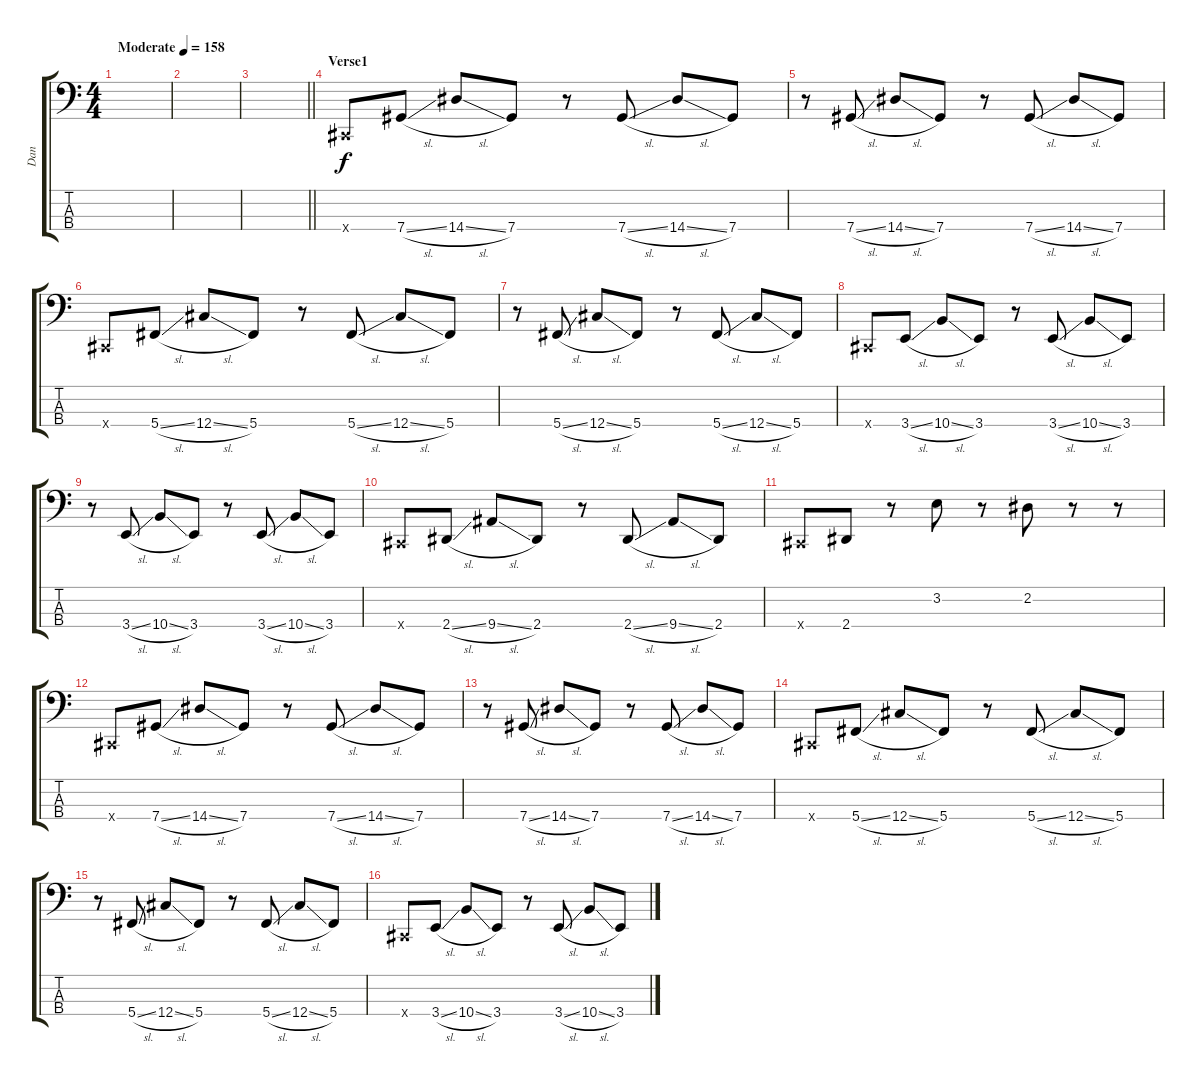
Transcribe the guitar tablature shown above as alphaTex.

\track ("Dan" "Dan") {instrument electricbasspick}
\staff {score tabs}
\tuning (Gb2 Db2 Ab1 Db1) {hide}
\ts (4 4)
\tempo (158 "Moderate")
\clef f4
\ks c
|
|
\barLineRight lightlight
|
\section ("" "Verse1")
0.4{x}.8 7.4{sl}.8 14.4{sl}.8 7.4.8 r.8 7.4{sl}.8 14.4{sl}.8 7.4.8 |
r.8 7.4{sl}.8 14.4{sl}.8 7.4.8 r.8 7.4{sl}.8 14.4{sl}.8 7.4.8 |
0.4{x}.8 5.4{sl}.8 12.4{sl}.8 5.4.8 r.8 5.4{sl}.8 12.4{sl}.8 5.4.8 |
r.8 5.4{sl}.8 12.4{sl}.8 5.4.8 r.8 5.4{sl}.8 12.4{sl}.8 5.4.8 |
0.4{x}.8 3.4{sl}.8 10.4{sl}.8 3.4.8 r.8 3.4{sl}.8 10.4{sl}.8 3.4.8 |
r.8 3.4{sl}.8 10.4{sl}.8 3.4.8 r.8 3.4{sl}.8 10.4{sl}.8 3.4.8 |
0.4{x}.8 2.4{sl}.8 9.4{sl}.8 2.4.8 r.8 2.4{sl}.8 9.4{sl}.8 2.4.8 |
0.4{x}.8 2.4.8 r.8 3.2.8 r.8 2.2.8 r.8 r.8 |
0.4{x}.8 7.4{sl}.8 14.4{sl}.8 7.4.8 r.8 7.4{sl}.8 14.4{sl}.8 7.4.8 |
r.8 7.4{sl}.8 14.4{sl}.8 7.4.8 r.8 7.4{sl}.8 14.4{sl}.8 7.4.8 |
0.4{x}.8 5.4{sl}.8 12.4{sl}.8 5.4.8 r.8 5.4{sl}.8 12.4{sl}.8 5.4.8 |
r.8 5.4{sl}.8 12.4{sl}.8 5.4.8 r.8 5.4{sl}.8 12.4{sl}.8 5.4.8 |
0.4{x}.8 3.4{sl}.8 10.4{sl}.8 3.4.8 r.8 3.4{sl}.8 10.4{sl}.8 3.4.8
